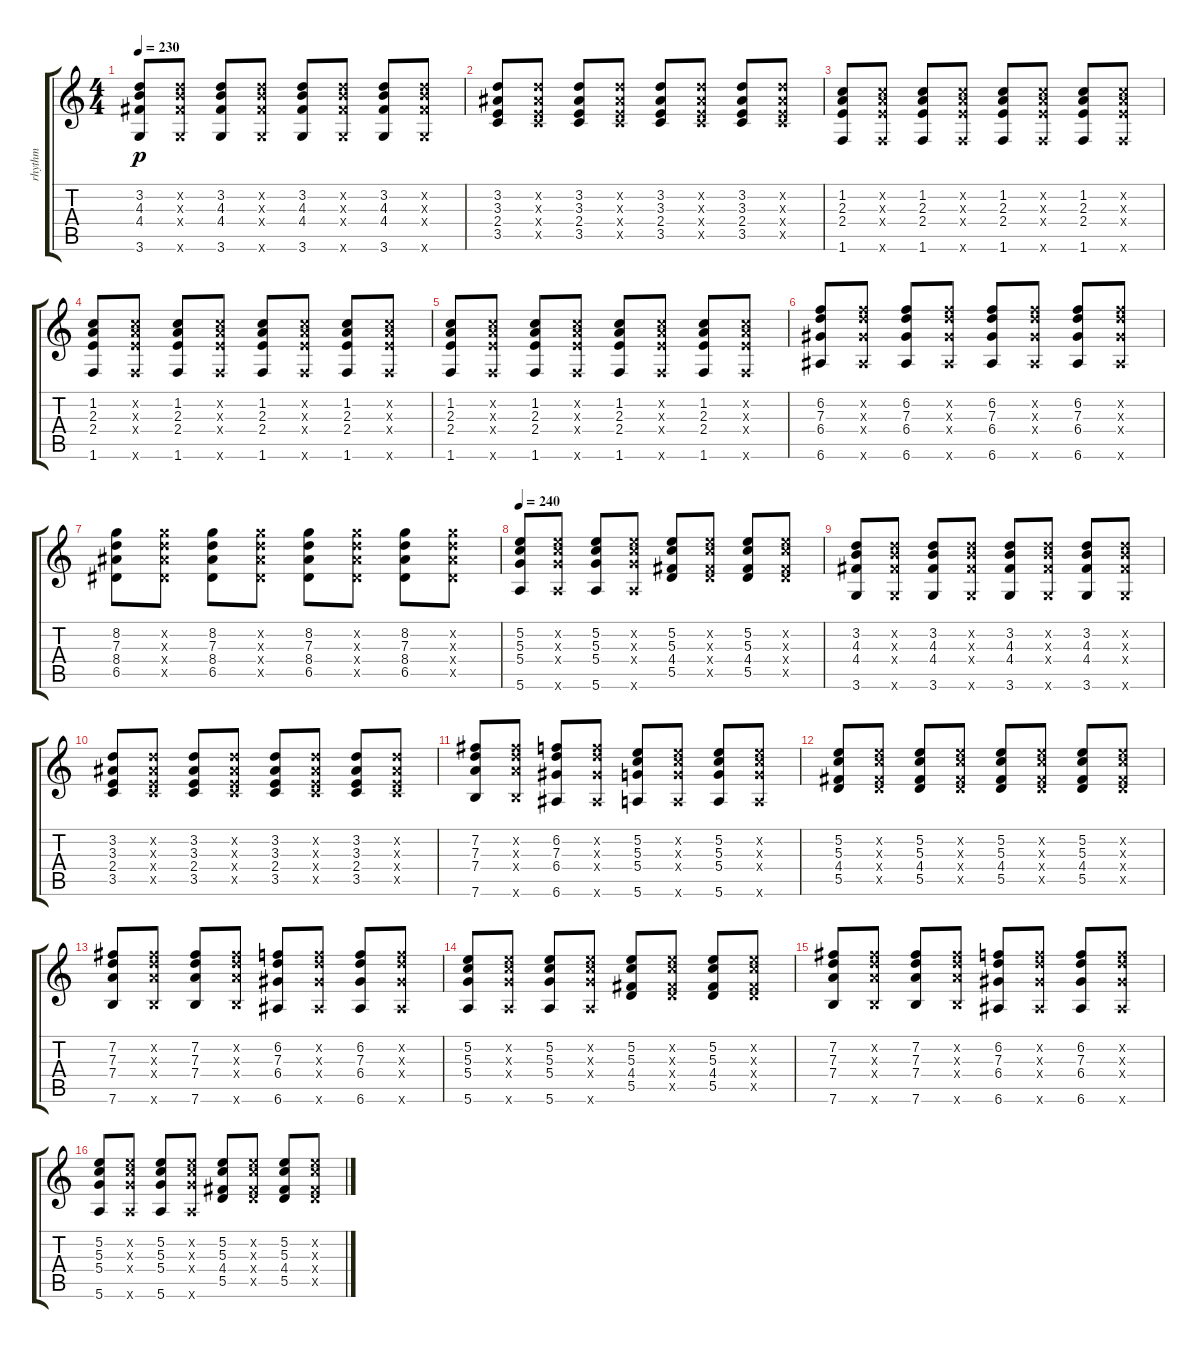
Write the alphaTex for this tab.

\track ("rhythm" "rhythm") {instrument acousticguitarnylon}
\staff {score tabs}
\tuning (E4 B3 G3 D3 A2 E2) {hide}
\ts (4 4)
\tempo 230
\clef g2
\ks c
(3.2 4.3 4.4 3.6).8{dy p} (3.2{x} 4.3{x} 4.4{x} 3.6{x}).8 (3.2 4.3 4.4 3.6).8 (3.2{x} 4.3{x} 4.4{x} 3.6{x}).8 (3.2 4.3 4.4 3.6).8 (3.2{x} 4.3{x} 4.4{x} 3.6{x}).8 (3.2 4.3 4.4 3.6).8 (3.2{x} 4.3{x} 4.4{x} 3.6{x}).8 |
(3.2 3.3 2.4 3.5).8 (3.2{x} 3.3{x} 2.4{x} 3.5{x}).8 (3.2 3.3 2.4 3.5).8 (3.2{x} 3.3{x} 2.4{x} 3.5{x}).8 (3.2 3.3 2.4 3.5).8 (3.2{x} 3.3{x} 2.4{x} 3.5{x}).8 (3.2 3.3 2.4 3.5).8 (3.2{x} 3.3{x} 2.4{x} 3.5{x}).8 |
(1.2 2.3 2.4 1.6).8 (1.2{x} 2.3{x} 2.4{x} 1.6{x}).8 (1.2 2.3 2.4 1.6).8 (1.2{x} 2.3{x} 2.4{x} 1.6{x}).8 (1.2 2.3 2.4 1.6).8 (1.2{x} 2.3{x} 2.4{x} 1.6{x}).8 (1.2 2.3 2.4 1.6).8 (1.2{x} 2.3{x} 2.4{x} 1.6{x}).8 |
(1.2 2.3 2.4 1.6).8 (1.2{x} 2.3{x} 2.4{x} 1.6{x}).8 (1.2 2.3 2.4 1.6).8 (1.2{x} 2.3{x} 2.4{x} 1.6{x}).8 (1.2 2.3 2.4 1.6).8 (1.2{x} 2.3{x} 2.4{x} 1.6{x}).8 (1.2 2.3 2.4 1.6).8 (1.2{x} 2.3{x} 2.4{x} 1.6{x}).8 |
(1.2 2.3 2.4 1.6).8 (1.2{x} 2.3{x} 2.4{x} 1.6{x}).8 (1.2 2.3 2.4 1.6).8 (1.2{x} 2.3{x} 2.4{x} 1.6{x}).8 (1.2 2.3 2.4 1.6).8 (1.2{x} 2.3{x} 2.4{x} 1.6{x}).8 (1.2 2.3 2.4 1.6).8 (1.2{x} 2.3{x} 2.4{x} 1.6{x}).8 |
(6.2 7.3 6.4 6.6).8 (6.2{x} 7.3{x} 6.4{x} 6.6{x}).8 (6.2 7.3 6.4 6.6).8 (6.2{x} 7.3{x} 6.4{x} 6.6{x}).8 (6.2 7.3 6.4 6.6).8 (6.2{x} 7.3{x} 6.4{x} 6.6{x}).8 (6.2 7.3 6.4 6.6).8 (6.2{x} 7.3{x} 6.4{x} 6.6{x}).8 |
(8.2 7.3 8.4 6.5).8 (8.2{x} 7.3{x} 8.4{x} 6.5{x}).8 (8.2 7.3 8.4 6.5).8 (8.2{x} 7.3{x} 8.4{x} 6.5{x}).8 (8.2 7.3 8.4 6.5).8 (8.2{x} 7.3{x} 8.4{x} 6.5{x}).8 (8.2 7.3 8.4 6.5).8 (8.2{x} 7.3{x} 8.4{x} 6.5{x}).8 |
\tempo 240
(5.2 5.3 5.4 5.6).8 (5.2{x} 5.3{x} 5.4{x} 5.6{x}).8 (5.2 5.3 5.4 5.6).8 (5.2{x} 5.3{x} 5.4{x} 5.6{x}).8 (5.2 5.3 4.4 5.5).8 (5.2{x} 5.3{x} 4.4{x} 5.5{x}).8 (5.2 5.3 4.4 5.5).8 (5.2{x} 5.3{x} 4.4{x} 5.5{x}).8 |
(3.2 4.3 4.4 3.6).8 (3.2{x} 4.3{x} 4.4{x} 3.6{x}).8 (3.2 4.3 4.4 3.6).8 (3.2{x} 4.3{x} 4.4{x} 3.6{x}).8 (3.2 4.3 4.4 3.6).8 (3.2{x} 4.3{x} 4.4{x} 3.6{x}).8 (3.2 4.3 4.4 3.6).8 (3.2{x} 4.3{x} 4.4{x} 3.6{x}).8 |
(3.2 3.3 2.4 3.5).8 (3.2{x} 3.3{x} 2.4{x} 3.5{x}).8 (3.2 3.3 2.4 3.5).8 (3.2{x} 3.3{x} 2.4{x} 3.5{x}).8 (3.2 3.3 2.4 3.5).8 (3.2{x} 3.3{x} 2.4{x} 3.5{x}).8 (3.2 3.3 2.4 3.5).8 (3.2{x} 3.3{x} 2.4{x} 3.5{x}).8 |
(7.2 7.3 7.4 7.6).8 (7.2{x} 7.3{x} 7.4{x} 7.6{x}).8 (6.2 7.3 6.4 6.6).8 (6.2{x} 7.3{x} 6.4{x} 6.6{x}).8 (5.2 5.3 5.4 5.6).8 (5.2{x} 5.3{x} 5.4{x} 5.6{x}).8 (5.2 5.3 5.4 5.6).8 (5.2{x} 5.3{x} 5.4{x} 5.6{x}).8 |
(5.2 5.3 4.4 5.5).8 (5.2{x} 5.3{x} 4.4{x} 5.5{x}).8 (5.2 5.3 4.4 5.5).8 (5.2{x} 5.3{x} 4.4{x} 5.5{x}).8 (5.2 5.3 4.4 5.5).8 (5.2{x} 5.3{x} 4.4{x} 5.5{x}).8 (5.2 5.3 4.4 5.5).8 (5.2{x} 5.3{x} 4.4{x} 5.5{x}).8 |
(7.2 7.3 7.4 7.6).8 (7.2{x} 7.3{x} 7.4{x} 7.6{x}).8 (7.2 7.3 7.4 7.6).8 (7.2{x} 7.3{x} 7.4{x} 7.6{x}).8 (6.2 7.3 6.4 6.6).8 (6.2{x} 7.3{x} 6.4{x} 6.6{x}).8 (6.2 7.3 6.4 6.6).8 (6.2{x} 7.3{x} 6.4{x} 6.6{x}).8 |
(5.2 5.3 5.4 5.6).8 (5.2{x} 5.3{x} 5.4{x} 5.6{x}).8 (5.2 5.3 5.4 5.6).8 (5.2{x} 5.3{x} 5.4{x} 5.6{x}).8 (5.2 5.3 4.4 5.5).8 (5.2{x} 5.3{x} 4.4{x} 5.5{x}).8 (5.2 5.3 4.4 5.5).8 (5.2{x} 5.3{x} 4.4{x} 5.5{x}).8 |
(7.2 7.3 7.4 7.6).8 (7.2{x} 7.3{x} 7.4{x} 7.6{x}).8 (7.2 7.3 7.4 7.6).8 (7.2{x} 7.3{x} 7.4{x} 7.6{x}).8 (6.2 7.3 6.4 6.6).8 (6.2{x} 7.3{x} 6.4{x} 6.6{x}).8 (6.2 7.3 6.4 6.6).8 (6.2{x} 7.3{x} 6.4{x} 6.6{x}).8 |
(5.2 5.3 5.4 5.6).8 (5.2{x} 5.3{x} 5.4{x} 5.6{x}).8 (5.2 5.3 5.4 5.6).8 (5.2{x} 5.3{x} 5.4{x} 5.6{x}).8 (5.2 5.3 4.4 5.5).8 (5.2{x} 5.3{x} 4.4{x} 5.5{x}).8 (5.2 5.3 4.4 5.5).8 (5.2{x} 5.3{x} 4.4{x} 5.5{x}).8
